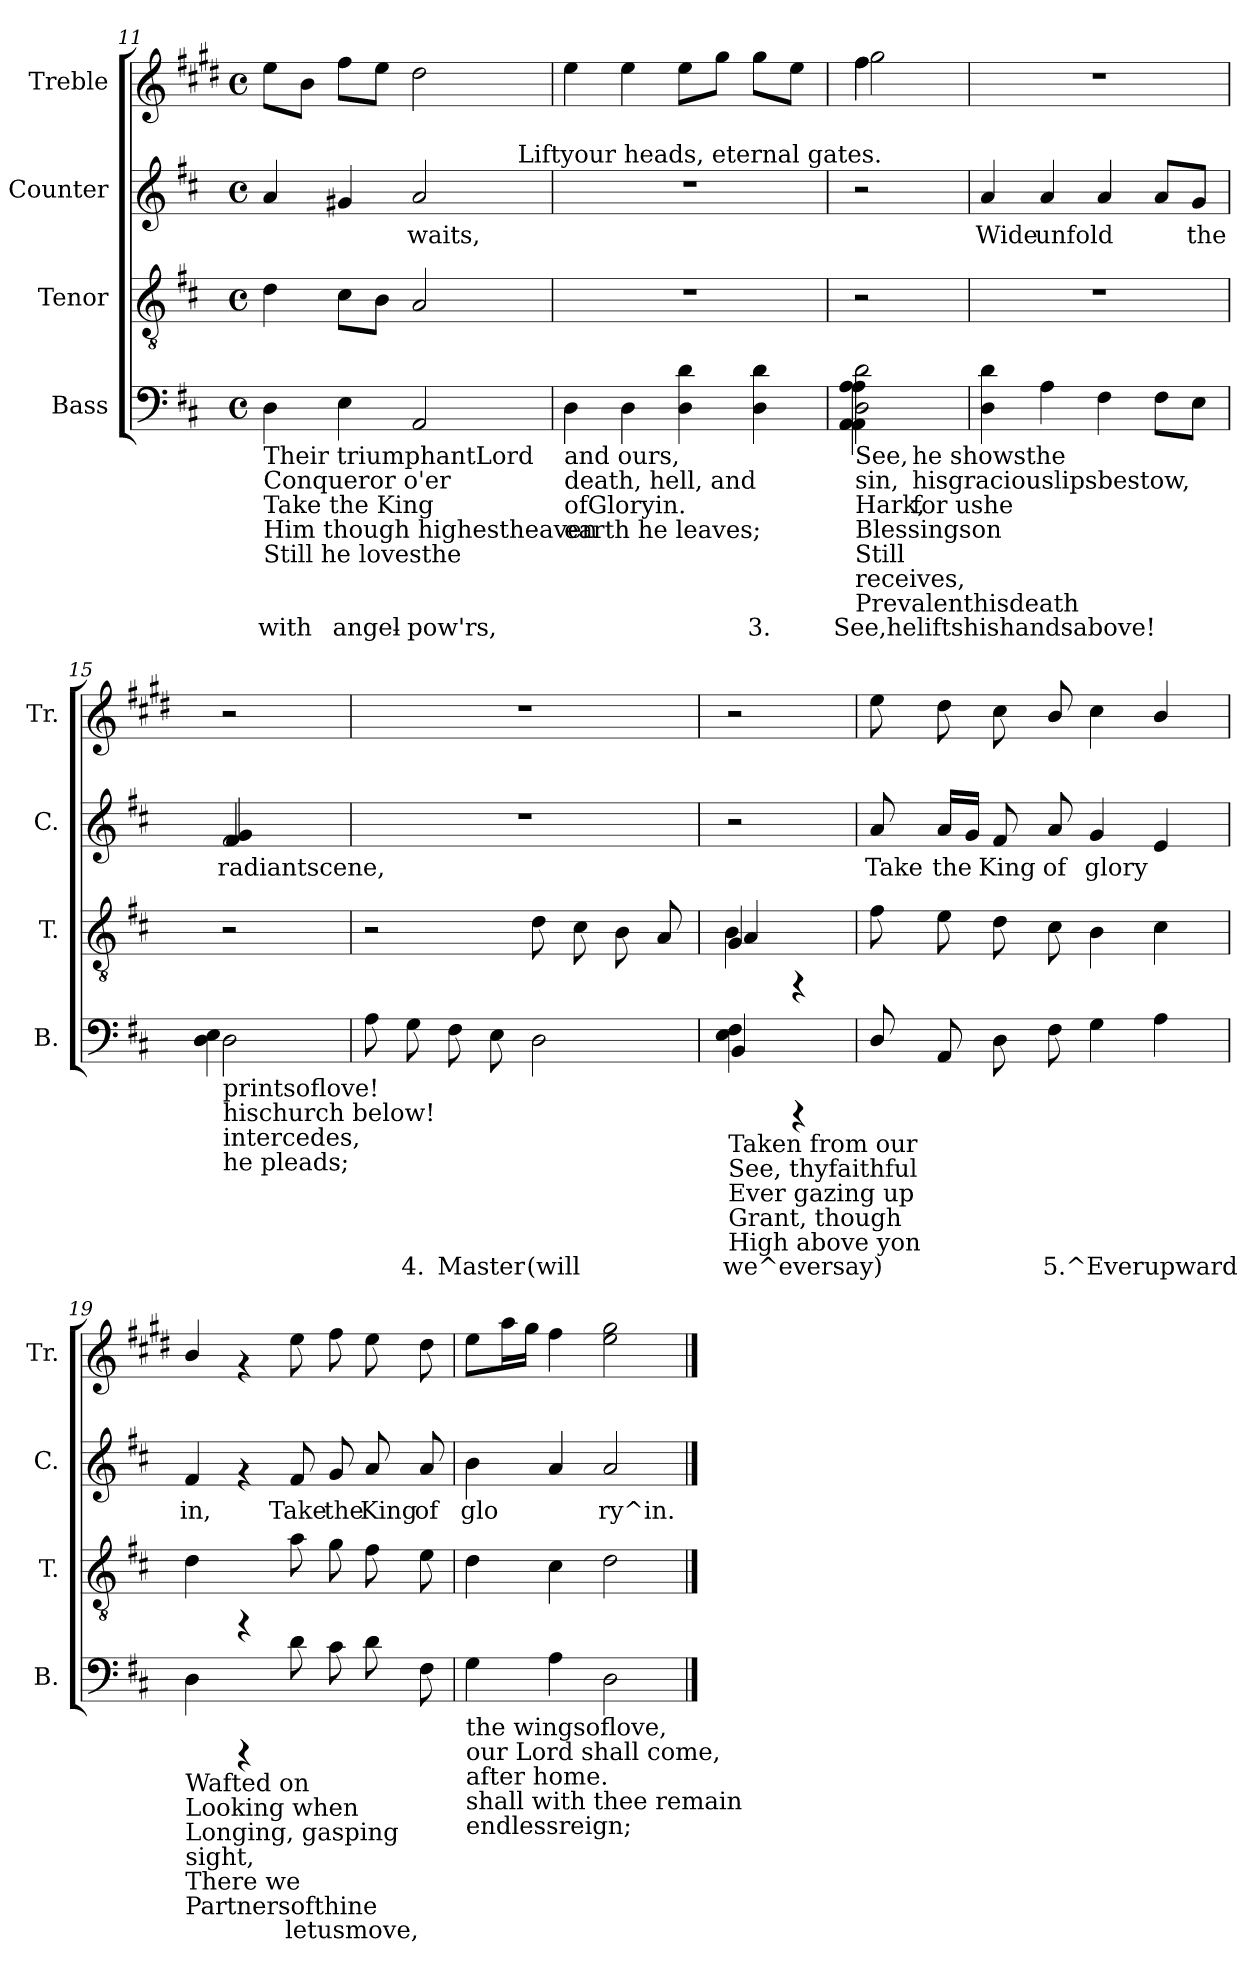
**kern	**text	**kern	**kern	**text	**kern
*part4	*part4	*part3	*part2	*part2	*part1
*staff4	*staff4	*staff3	*staff2	*staff2	*staff1
*I"Bass	*	*I"Tenor	*I"Counter	*	*I"Treble
*I'B.	*	*I'T.	*I'C.	*	*I'Tr.
*clefF4	*	*clefGv2	*clefG2	*	*clefG2
*	*	*	*	*	*ITrd1c2
*k[f#c#]	*	*k[f#c#]	*k[f#c#]	*	*k[f#c#]
*D:	*	*D:	*D:	*	*D:
*M4/4	*	*M4/4	*M4/4	*	*M4/4
*met(c)	*	*met(c)	*met(c)	*	*met(c)
=11	=11	=11	=11	=11	=11
!LO:TX:b:t=Their triumphantLord	!	!	!	!	!
!LO:TX:b:t=Conqueror o'er	!	!	!	!	!
!LO:TX:b:t=Take the King	!	!	!	!	!
!LO:TX:b:t=Him though highestheaven	!	!	!	!	!
!LO:TX:b:t=Still he lovesthe	!	!	!	!	!
!	!LO:LY:b:rj	!	!	!LO:LY:b:rj	!
*	*	*	*^	*	*
4D\	with	4d\	4a/	2ryy	.	8dd\L
.	.	.	.	.	.	8a\J
!	!LO:LY:b:rj	!	!	!	!LO:LY:b:rj	!
4E\	angel-	8c#\L	4g#X/	.	.	8ee\L
.	.	8B\J	.	.	.	8dd\J
!	!LO:LY:b:rj	!	!	!	!LO:LY:b:rj	!
2AA/	-pow'rs,	2A/	2a/	4ryy	waits,	2cc#\
.	.	.	.	8ryy	.	.
.	.	.	.	64ryy	.	.
!	!	!	!	!LO:TX:a:t=Liftyour heads, eternal gates.	!	!
.	.	.	.	16..ryy	.	.
=12	=12	=12	=12	=12	=12	=12
!LO:TX:b:t=and ours,	!	!	!	!	!	!
!LO:TX:b:t=death, hell, and	!	!	!	!	!	!
!LO:TX:b:t=ofGloryin.	!	!	!	!	!	!
!LO:TX:b:t=earth he leaves;	!	!	!	!	!	!
!	!LO:LY:b:rj	!	!	!	!	!
*	*	*	*v	*v	*	*
4D\	.	1r	1r	.	4dd\
!	!LO:LY:b:rj	!	!	!	!
4D\	.	.	.	.	4dd\
!	!LO:LY:b:rj	!	!	!	!
4d\ 4D\	.	.	.	.	8dd\L
.	.	.	.	.	8ff#\J
!	!LO:LY:b:rj	!	!	!	!
4d\ 4D\	3.	.	.	.	8ff#\L
.	.	.	.	.	8dd\J
=13	=13	=13	=13	=13	=13
*^	*	*	*	*	*
!LO:TX:b:t=See,	!	!	!	!	!	!
!LO:TX:b:t=sin,	!	!	!	!	!	!
!LO:TX:b:t=Hark,	!	!	!	!	!	!
!LO:TX:b:t=Blessingson	!	!	!	!	!	!
!LO:TX:b:t=Still	!	!	!	!	!	!
!LO:TX:b:t=receives,	!	!	!	!	!	!
!LO:TX:b:t=Prevalenthisdeath	!	!	!	!	!	!
!	!	!LO:LY:b:rj	!	!	!	!
*	*	*	*	*	*	*^
*	*	*	*	*	*	*	*^
2d\ 2D\	4A\ 4A\ 4AA\ 4AA\	See,heliftshishandsabove!	2r	2r	.	4ee\	4ee\	2ff#\
!	!LO:TX:b:t=he showsthe	!	!	!	!	!	!	!
!	!LO:TX:b:t=hisgraciouslipsbestow,	!	!	!	!	!	!	!
!	!LO:TX:b:t=for ushe	!	!	!	!	!	!	!
.	4ryy	.	.	.	.	4ryy	4ryy	.
*	*	*	*	*	*	*	*v	*v
=14	=14	=14	=14	=14	=14	=14	=14
!	!	!LO:LY:b:rj	!	!	!LO:LY:b:rj	!	!
*v	*v	*	*	*	*	*v	*v
4d\ 4D\	.	1r	4a/	Wide	1r
!	!LO:LY:b:rj	!	!	!LO:LY:b:rj	!
4A\	.	.	4a/	unfold	.
!	!LO:LY:b:rj	!	!	!LO:LY:b:rj	!
4F#\	.	.	4a/	.	.
!	!LO:LY:b:rj	!	!	!LO:LY:b:rj	!
8F#\L	.	.	8a/L	.	.
!	!LO:LY:b:rj	!	!	!LO:LY:b:rj	!
8E\J	.	.	8g/J	the	.
=15	=15	=15	=15	=15	=15
*^	*	*	*	*	*
!LO:TX:b:t=printsoflove!	!	!	!	!	!	!
!LO:TX:b:t=hischurch below!	!	!	!	!	!	!
!LO:TX:b:t=intercedes,	!	!	!	!	!	!
!LO:TX:b:t=he pleads;	!	!	!	!	!	!
!	!	!LO:LY:b:rj	!	!	!LO:LY:b:rj	!
*	*	*	*	*^	*	*
2D\	4E\ 4D\	.	2r	2f#/	4g/ 4f#/	radiantscene,	2r
.	4ryy	.	.	.	4ryy	.	.
=16	=16	=16	=16	=16	=16	=16	=16
!	!	!LO:LY:b:rj	!	!	!	!	!
*v	*v	*	*	*v	*v	*	*
8A\	.	2r	1r	.	1r
!	!LO:LY:b:rj	!	!	!	!
8G\	4.	.	.	.	.
!	!LO:LY:b:rj	!	!	!	!
8F#\	Master	.	.	.	.
!	!LO:LY:b:rj	!	!	!	!
8E\	.	.	.	.	.
!	!LO:LY:b:rj	!	!	!	!
2D\	(will	8d\	.	.	.
.	.	8c#\	.	.	.
.	.	8B\	.	.	.
.	.	8A/	.	.	.
=17	=17	=17	=17	=17	=17
*^	*	*	*	*	*
!	!	!	!LO:TX:b:t=Take the King	!	!	!
!LO:TX:b:t=Taken from our	!	!	!	!	!	!
!LO:TX:b:t=See, thyfaithful	!	!	!	!	!	!
!LO:TX:b:t=Ever gazing up	!	!	!	!	!	!
!LO:TX:b:t=Grant, though	!	!	!	!	!	!
!LO:TX:b:t=High above yon	!	!	!	!	!	!
!	!	!LO:LY:b:rj	!	!	!	!
*	*	*	*^	*	*	*
*	*	*	*	*^	*	*	*
(>4F#\ 4E\	4BB/	we^eversay)	4G/	4B\	4A/	2r	.	2r
4rCCC	4ryy	.	4rFF	4ryy	4ryy	.	.	.
=18	=18	=18	=18	=18	=18	=18	=18	=18
!	!	!	!LO:TX:b:t=of gloryin.	!	!	!	!	!
!LO:TX:b:t=head today,	!	!	!	!	!	!	!	!
!LO:TX:b:t=servantssee,	!	!	!	!	!	!	!	!
!LO:TX:b:t=to thee!	!	!	!	!	!	!	!	!
!LO:TX:b:t=parted from our	!	!	!	!	!	!	!	!
!LO:TX:b:t=azure height,	!	!	!	!	!	!	!	!
!	!	!LO:LY:b:rj	!	!	!	!	!LO:LY:b:rj	!
*v	*v	*	*	*	*	*	*	*
*	*	*v	*v	*v	*	*	*
8D/	.	8f#\	8a/	Take	8dd\
!	!LO:LY:b:rj	!	!	!LO:LY:b:rj	!
8AA/	.	8e\	16a/L	the	8cc#\
!	!	!	!	!LO:LY:b:rj	!
.	.	.	16g/J	.	.
!	!LO:LY:b:rj	!	!	!LO:LY:b:rj	!
8D\	.	8d\	8f#/	King	8b\
!	!LO:LY:b:rj	!	!	!LO:LY:b:rj	!
8F#\	5.^Ever	8c#\	8a/	of	8a/
!	!LO:LY:b:rj	!	!	!LO:LY:b:rj	!
4G\	.	4B\	4g/	glory	4b\
!	!LO:LY:b:rj	!	!	!LO:LY:b:rj	!
4A\	upward	4c#\	4e/	.	4a/
=19	=19	=19	=19	=19	=19
!LO:TX:b:t=Wafted on	!	!	!	!	!
!LO:TX:b:t=Looking when	!	!	!	!	!
!LO:TX:b:t=Longing, gasping	!	!	!	!	!
!LO:TX:b:t=sight,	!	!	!	!	!
!LO:TX:b:t=There we	!	!	!	!	!
!LO:TX:b:t=Partnersofthine	!	!	!	!	!
!	!LO:LY:b:rj	!	!	!LO:LY:b:rj	!
4D\	.	4d\	4f#/	in,	4a/
4rCCC	.	4rFF	4rf	.	4rf
!	!LO:LY:b:rj	!	!	!LO:LY:b:rj	!
8d\	letusmove,	8a\	8f#/	Take	8dd\
!	!LO:LY:b:rj	!	!	!LO:LY:b:rj	!
8c#\	.	8g\	8g/	the	8ee\
!	!LO:LY:b:rj	!	!	!LO:LY:b:rj	!
8d\	.	8f#\	8a/	King	8dd\
!	!LO:LY:b:rj	!	!	!LO:LY:b:rj	!
8F#\	.	8e\	8a/	of	8cc#\
=20	=20	=20	=20	=20	=20
!LO:TX:b:t=the wingsoflove,	!	!	!	!	!
!LO:TX:b:t=our Lord shall come,	!	!	!	!	!
!LO:TX:b:t=after home.	!	!	!	!	!
!LO:TX:b:t=shall with thee remain	!	!	!	!	!
!LO:TX:b:t=endlessreign;	!	!	!	!	!
!	!LO:LY:b:rj	!	!	!LO:LY:b:rj	!
4G\	.	4d\	4b\	glo-	8dd\L
.	.	.	.	.	16gg\
.	.	.	.	.	16ff#\J
!	!LO:LY:b:rj	!	!	!LO:LY:b:rj	!
4A\	.	4c#\	4a/	--	4ee\
!	!LO:LY:b:rj	!	!	!LO:LY:b:rj	!
2D\	.	2d\	2a/	-ry^in.	2ff#\ 2dd\
==	==	==	==	==	==
*-	*-	*-	*-	*-	*-
